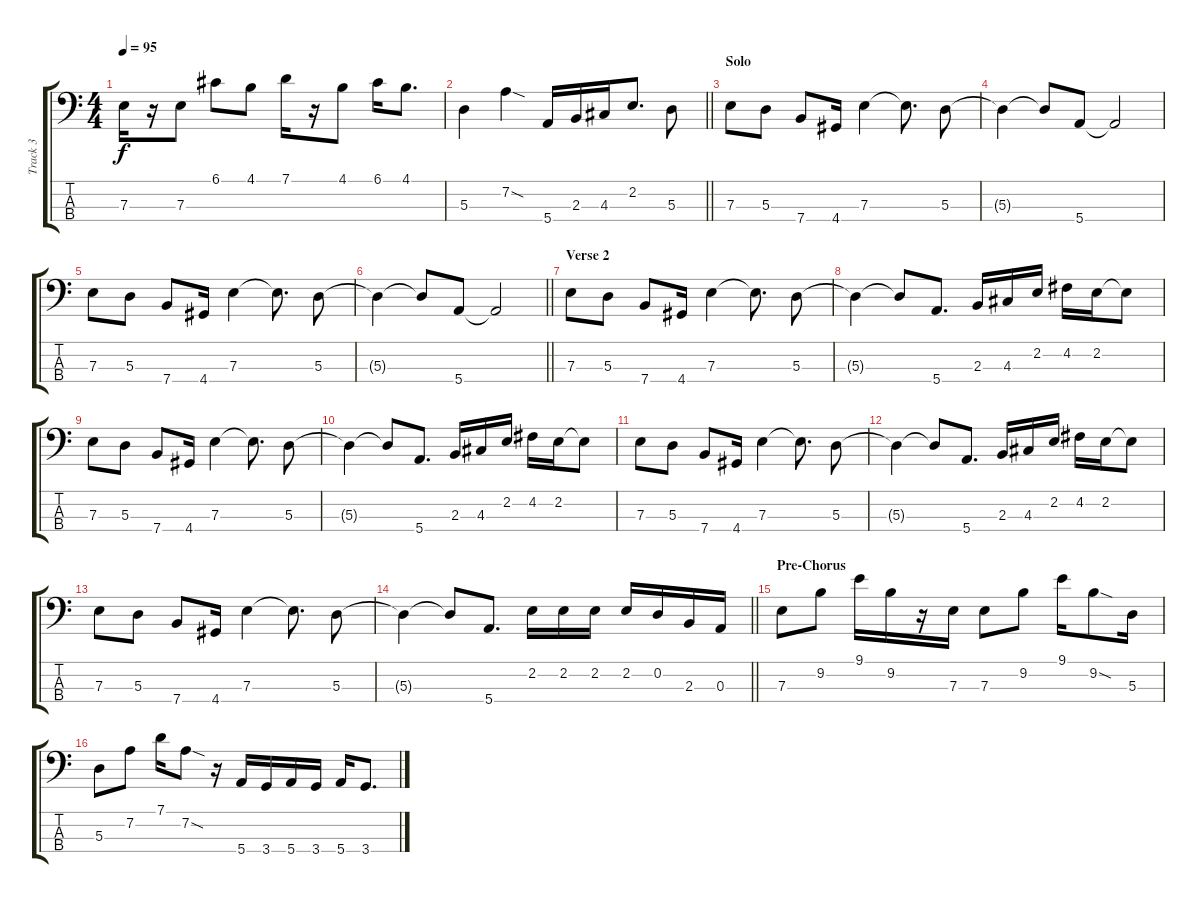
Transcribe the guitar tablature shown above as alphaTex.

\track ("Track 3" "Track 3") {instrument electricbasspick}
\staff {score tabs}
\tuning (G2 D2 A1 E1) {hide}
\ts (4 4)
\tempo 95
\clef f4
\ks c
7.3.16{dy f} r.16 7.3.8 6.1.8 4.1.8 7.1.16 r.16 4.1.8 6.1.16 4.1.8{d} |
\barLineRight lightlight
5.3.4 7.2{sod}.4 5.4.16 2.3.16 4.3.16 2.2.8{d} 5.3.8 |
\section ("" "Solo")
7.3.8 5.3.8 7.4.8 4.4.16 7.3.4 7.3{t}.8{d} 5.3.8 |
5.3{t}.4 5.3{t}.8 5.4.8 5.4{t}.2 |
7.3.8 5.3.8 7.4.8 4.4.16 7.3.4 7.3{t}.8{d} 5.3.8 |
\barLineRight lightlight
5.3{t}.4 5.3{t}.8 5.4.8 5.4{t}.2 |
\section ("" "Verse 2")
7.3.8 5.3.8 7.4.8 4.4.16 7.3.4 7.3{t}.8{d} 5.3.8 |
5.3{t}.4 5.3{t}.8 5.4.8{d} 2.3.16 4.3.16 2.2.16 4.2.16 2.2.16 2.2{t}.8 |
7.3.8 5.3.8 7.4.8 4.4.16 7.3.4 7.3{t}.8{d} 5.3.8 |
5.3{t}.4 5.3{t}.8 5.4.8{d} 2.3.16 4.3.16 2.2.16 4.2.16 2.2.16 2.2{t}.8 |
7.3.8 5.3.8 7.4.8 4.4.16 7.3.4 7.3{t}.8{d} 5.3.8 |
5.3{t}.4 5.3{t}.8 5.4.8{d} 2.3.16 4.3.16 2.2.16 4.2.16 2.2.16 2.2{t}.8 |
7.3.8 5.3.8 7.4.8 4.4.16 7.3.4 7.3{t}.8{d} 5.3.8 |
\barLineRight lightlight
5.3{t}.4 5.3{t}.8 5.4.8{d} 2.2.16 2.2.16 2.2.16 2.2.16 0.2.16 2.3.16 0.3.16 |
\section ("" "Pre-Chorus")
7.3.8 9.2.8 9.1.16 9.2.16 r.16 7.3.16 7.3.8 9.2.8 9.1.16 9.2{sod}.8 5.3.16 |
5.3.8 7.2.8 7.1.16 7.2{sod}.8 r.16 5.4.16 3.4.16 5.4.16 3.4.16 5.4.16 3.4.8{d}
